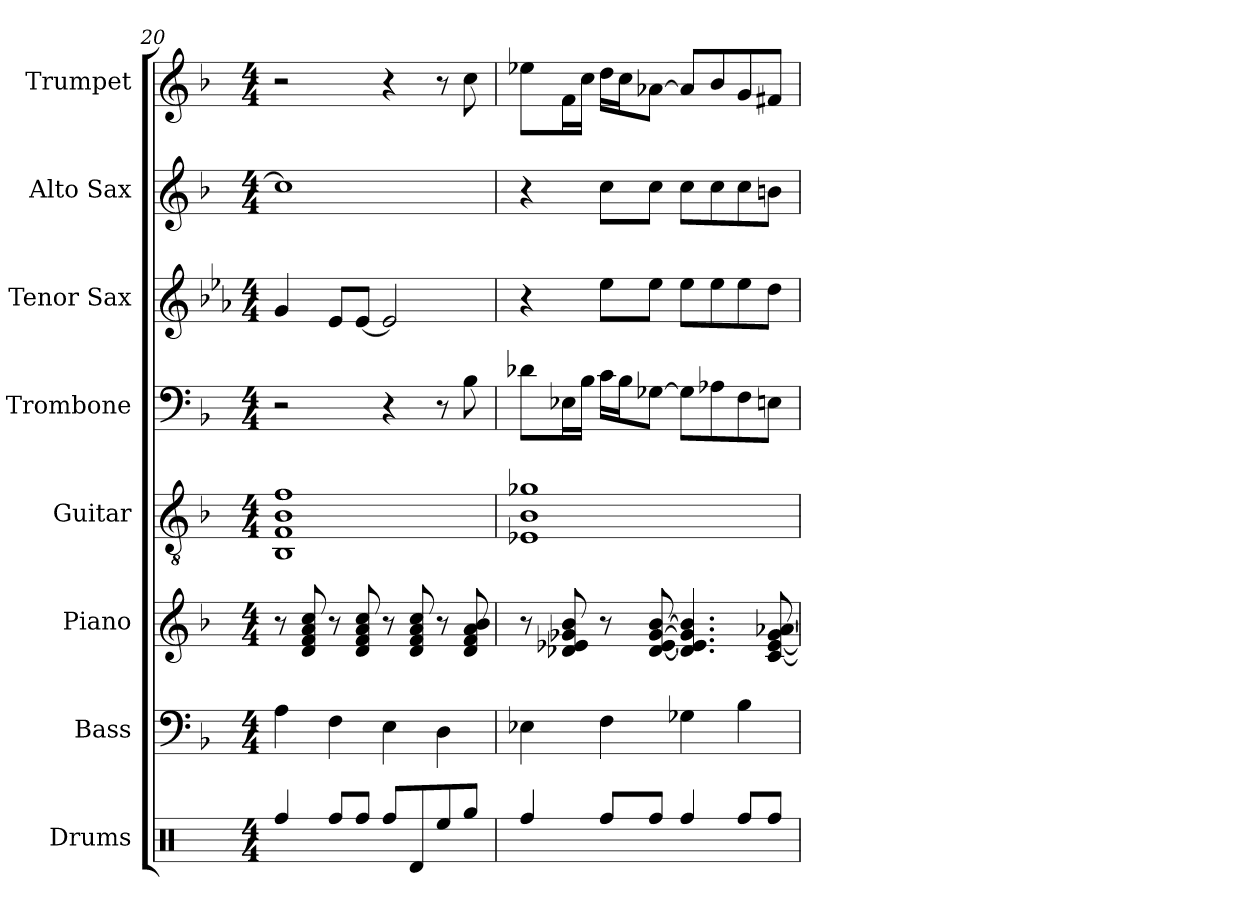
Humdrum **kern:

**kern	**kern	**kern	**kern	**kern	**kern	**kern	**kern
*part8	*part7	*part6	*part5	*part4	*part3	*part2	*part1
*staff8	*staff7	*staff6	*staff5	*staff4	*staff3	*staff2	*staff1
*I"Drums	*I"Bass	*I"Piano	*I"Guitar	*I"Trombone	*I"Tenor Sax	*I"Alto Sax	*I"Trumpet
*I'Drums	*I'Bass	*I'Piano	*I'Gtr.	*I'Tbn.	*I'Tenor	*I'Alto	*I'Tpt.
*clefX	*clefF4	*clefG2	*clefGv2	*clefF4	*clefG2	*clefG2	*clefG2
*	*ITrd7c12	*	*	*	*ITrd8c14	*ITrd5c9	*ITrd1c2
*k[]	*k[b-]	*k[b-]	*k[b-]	*k[b-]	*k[b-e-a-]	*k[b-e-a-d-]	*k[b-e-a-]
*M4/4	*M4/4	*M4/4	*M4/4	*M4/4	*M4/4	*M4/4	*M4/4
=20	=20	=20	=20	=20	=20	=20	=20
4Rff/	4AA\	8r	1BB- 1F 1B- 1f	2r	4G/	1e-]	2r
.	.	8d/ 8f/ 8a/ 8cc/	.	.	.	.	.
8Rff/L	4FF\	8r	.	.	8E-/L	.	.
8Rff/J	.	8d/ 8f/ 8a/ 8cc/	.	.	[8E-/J	.	.
8Rff/L	4EE\	8r	.	4r	2E-/]	.	4r
8Rd/	.	8d/ 8f/ 8a/ 8cc/	.	.	.	.	.
8Ree/	4DD\	8r	.	8r	.	.	8r
8Rgg/J	.	8d/ 8f/ 8a/ 8b-/	.	8B-\	.	.	8b-\
=21	=21	=21	=21	=21	=21	=21	=21
4Rff/	4EE-X\	8r	1E-X 1B- 1g-X	8d-X\L	4r	4r	8dd-X\L
.	.	8d-X/ 8e-X/ 8g-X/ 8b-/	.	16E-X\L	.	.	16e-\L
.	.	.	.	16B-\JJ	.	.	16b-\JJ
8Rff/L	4FF\	8r	.	16c\LL	8e-\L	8e-\L	16cc\LL
.	.	.	.	16B-\J	.	.	16b-\J
8Rff/J	.	[8d-/ [8e-/ [8g-/ [8b-/	.	[8G-X\J	8e-\J	8e-\J	[8g-X\J
4Rff/	4GG-X\	4.d-/] 4.e-/] 4.g-/] 4.b-/]	.	8G-\L]	8e-\L	8e-\L	8g-/L]
.	.	.	.	8A-X\	8e-\	8e-\	8a-/
8Rff/L	4BB-\	.	.	8F\	8e-\	8e-\	8f/
8Rff/J	.	[8c/ [8e-/ [8g-/ [8a-X/	.	8En\J	8d\J	8dn\J	8en/J
=	=	=	=	=	=	=	=
*-	*-	*-	*-	*-	*-	*-	*-
